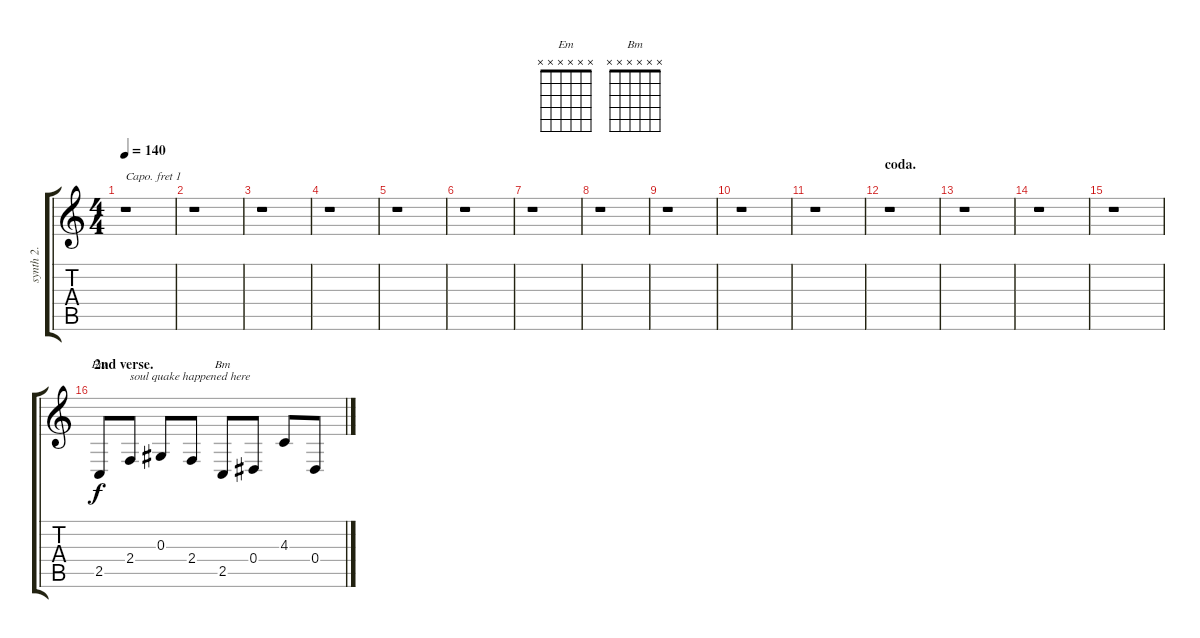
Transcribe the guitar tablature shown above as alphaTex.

\track ("synth 2." "synth 2.") {instrument fx3crystal}
\staff {score tabs}
\capo 1
\tuning (E4 B3 G3 D3 A2 E2) {hide}
\chord ("Em" x x x x x x) {firstfret 0}
\chord ("Bm" x x x x x x) {firstfret 0}
\ts (4 4)
\tempo 140
\clef g2
\ks c
r.1{dy f} |
r.1 |
r.1 |
r.1 |
r.1 |
r.1 |
r.1 |
r.1 |
r.1 |
r.1 |
r.1 |
\section ("" "coda.")
r.1 |
r.1 |
r.1 |
r.1 |
\section ("" "2nd verse.")
2.5.8{ch "Em"} 2.4.8{txt "soul quake happened here"} 0.3.8 2.4.8 2.5.8{ch "Bm"} 0.4.8 4.3.8 0.4.8
